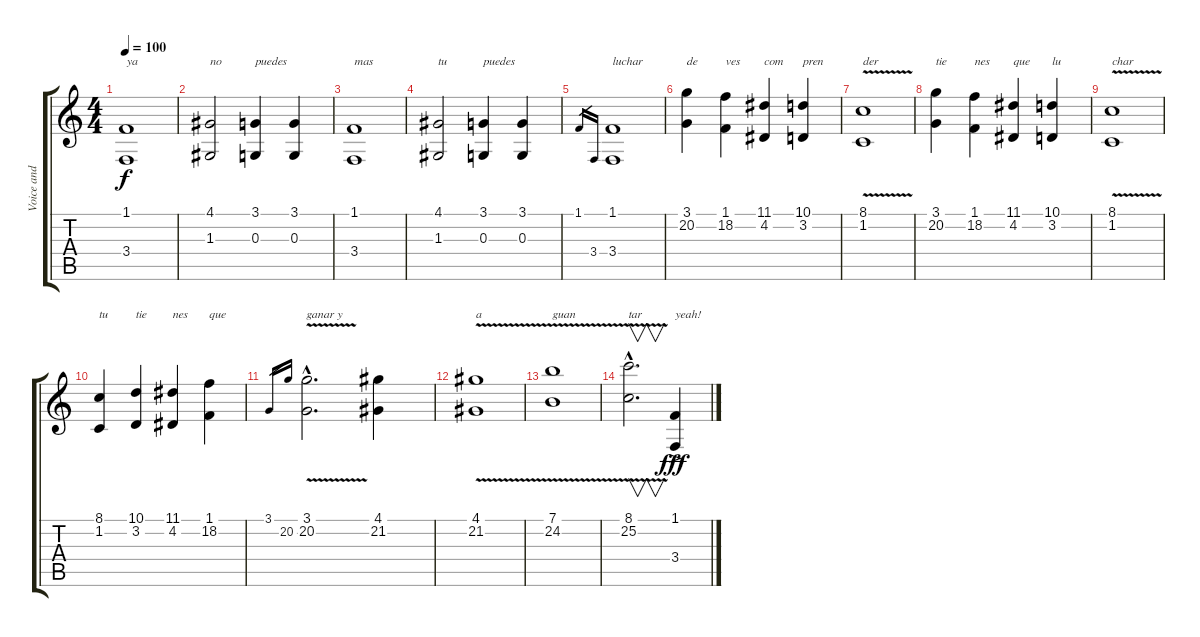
\track ("Voice and lyrics" "Voice and ") {instrument lead6voice}
\staff {score tabs}
\tuning (E4 B3 G3 D3 A2 E2) {hide}
\ts (4 4)
\tempo 100
\clef g2
\ks c
(1.1 3.4).1{txt "ya" dy f} |
(4.1 1.3).2{txt "no"} (3.1 0.3).4{txt "puedes"} (3.1 0.3).4 |
(1.1 3.4).1{txt "mas"} |
(4.1 1.3).2{txt "tu"} (3.1 0.3).4{txt "puedes"} (3.1 0.3).4 |
1.1.16{gr} 3.4.16{gr} (1.1 3.4).1{txt "luchar"} |
(3.1 20.2).4{txt "de"} (1.1 18.2).4{txt "ves"} (11.1 4.2).4{txt "com"} (10.1 3.2).4{txt "pren"} |
(8.1 1.2{v}).1{txt "der"} |
(3.1 20.2).4{txt "tie"} (1.1 18.2).4{txt "nes"} (11.1 4.2).4{txt "que"} (10.1 3.2).4{txt "lu"} |
(8.1 1.2{v}).1{txt "char"} |
(8.1 1.2).4{txt "tu"} (10.1 3.2).4{txt "tie"} (11.1 4.2).4{txt "nes"} (1.1 18.2).4{txt "que"} |
3.1.16{gr} 20.2.16{gr} (3.1{v hac} 20.2{hac}).2{d txt "ganar y"} (4.1 21.2).4 |
(4.1{v} 21.2).1{txt "a"} |
(7.1{v} 24.2).1{txt "guan"} |
(8.1{v hac} 25.2{hac}).2{v d txt "tar"} (1.1 3.4{ac}).4{txt "yeah!" dy fff}
